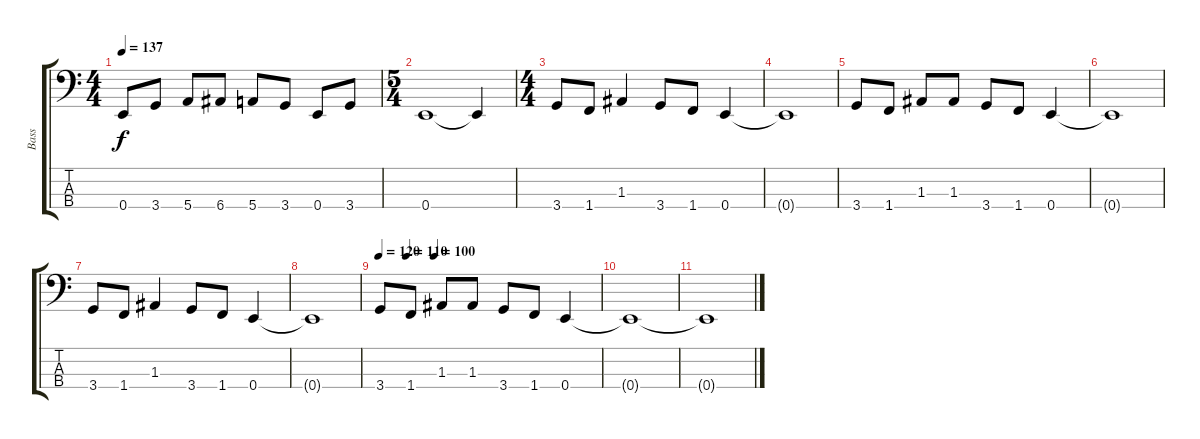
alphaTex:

\track ("Bass" "Bass") {instrument electricbassfinger}
\staff {score tabs}
\tuning (G2 D2 A1 E1) {hide}
\ts (4 4)
\tempo 137
\clef f4
\ks c
0.4.8{dy f} 3.4.8 5.4.8 6.4.8 5.4.8 3.4.8 0.4.8 3.4.8 |
\ts (5 4)
0.4.1 0.4{t}.4 |
\ts (4 4)
3.4.8 1.4.8 1.3.4 3.4.8 1.4.8 0.4.4 |
0.4{t}.1 |
3.4.8 1.4.8 1.3.8 1.3.8 3.4.8 1.4.8 0.4.4 |
0.4{t}.1 |
3.4.8 1.4.8 1.3.4 3.4.8 1.4.8 0.4.4 |
0.4{t}.1 |
\tempo 120
\tempo (110 0.125)
\tempo (100 0.25)
3.4.8 1.4.8 1.3.8 1.3.8 3.4.8 1.4.8 0.4.4 |
0.4{t}.1 |
0.4{t}.1
